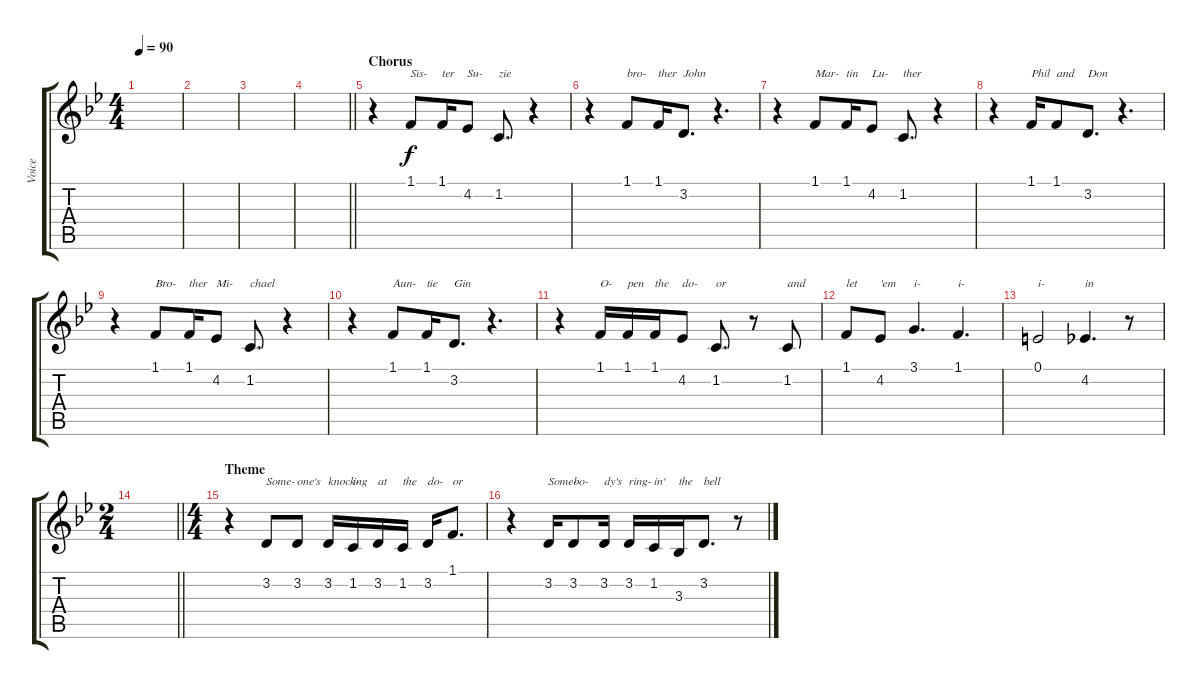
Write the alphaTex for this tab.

\track ("Voice" "Voice") {instrument clarinet}
\staff {score tabs}
\tuning (E4 B3 G3 D3 A2 E2) {hide}
\ts (4 4)
\tempo 90
\clef g2
\ks bb
|
|
|
\barLineRight lightlight
|
\section ("" "Chorus")
r.4 1.1.8{txt "Sis-"} 1.1.16{txt "ter"} 4.2.8{txt "Su-"} 1.2.8{d txt "zie"} r.4 |
r.4 1.1.8{txt "bro-"} 1.1.16{txt "ther"} 3.2.8{d txt "John"} r.4{d} |
r.4 1.1.8{txt "Mar-"} 1.1.16{txt "tin"} 4.2.8{txt "Lu-"} 1.2.8{d txt "ther"} r.4 |
r.4 1.1.16{txt "Phil"} 1.1.8{txt "and"} 3.2.8{d txt "Don"} r.4{d} |
r.4 1.1.8{txt "Bro-"} 1.1.16{txt "ther"} 4.2.8{txt "Mi-"} 1.2.8{d txt "chael"} r.4 |
r.4 1.1.8{txt "Aun-"} 1.1.16{txt "tie"} 3.2.8{d txt "Gin"} r.4{d} |
r.4 1.1.16{txt "O-"} 1.1.16{txt "pen"} 1.1.16{txt "the"} 4.2.8{txt "do-"} 1.2.8{d txt "or"} r.8 1.2.8{txt "and"} |
1.1.8{txt "let"} 4.2.8{txt "'em"} 3.1.4{d txt "i-"} 1.1.4{d txt "i-"} |
0.1.2{txt "i-"} 4.2.4{d txt "in"} r.8 |
\ts (2 4)
\barLineRight lightlight
|
\ts (4 4)
\section ("" "Theme")
r.4 3.2.8{txt "Some-"} 3.2.8{txt "one's"} 3.2.16{txt "knock-"} 1.2.16{txt "ing"} 3.2.16{txt "at"} 1.2.16{txt "the"} 3.2.16{txt "do-"} 1.1.8{d txt "or"} |
r.4 3.2.16{txt "Some-"} 3.2.8{txt "bo-"} 3.2.16{txt "dy's"} 3.2.16{txt "ring-"} 1.2.16{txt "in'"} 3.3.16{txt "the"} 3.2.8{d txt "bell"} r.8
